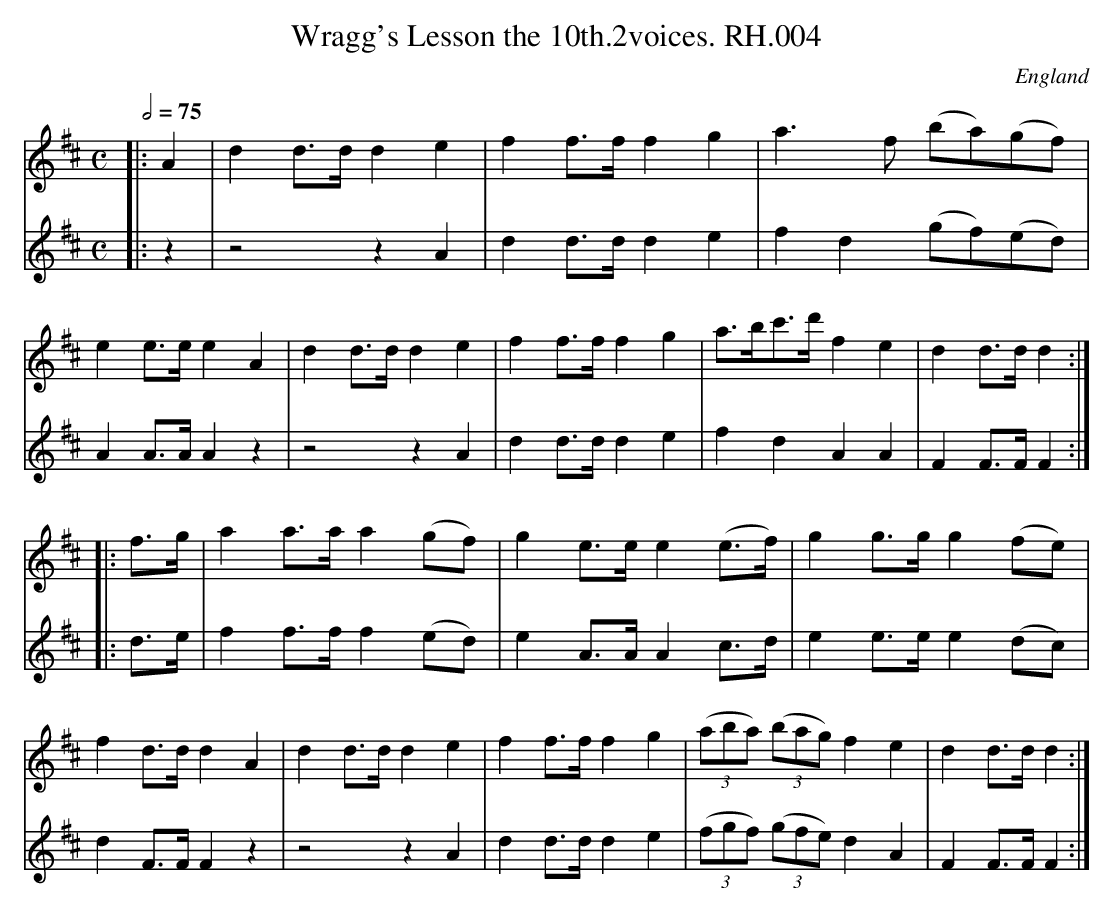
X:1
T:Wragg's Lesson the 10th.2voices. RH.004
O:England
M:C
L:1/8
Q:2/4=75
K:D major
[V:1]|:A2|d2d>dd2e2|f2f>ff2g2|a3f (ba)(gf)|
e2e>ee2A2|d2d>dd2e2|f2f>ff2g2|a>bc'>d'f2e2|d2d>dd2:|
[V:2]|:z2|z4z2A2|d2d>dd2e2|f2d2(gf)(ed)|A2A>AA2z2|
z4z2A2|d2d>dd2e2|f2d2A2A2|F2F>FF2:|
[V:1]|:f>g|a2a>aa2(gf)|g2e>ee2(e>f)|g2g>gg2(fe)|
f2d>dd2A2|d2d>dd2e2|f2f>ff2g2|((3aba) ((3bag) f2e2|d2d>dd2:|
[V:2]|:d>e|f2f>ff2(ed)|e2A>AA2c>d|e2e>ee2(dc)|
d2F>FF2z2|z4z2A2|d2d>dd2e2|((3fgf) ((3gfe)d2A2|F2F>FF2:|
